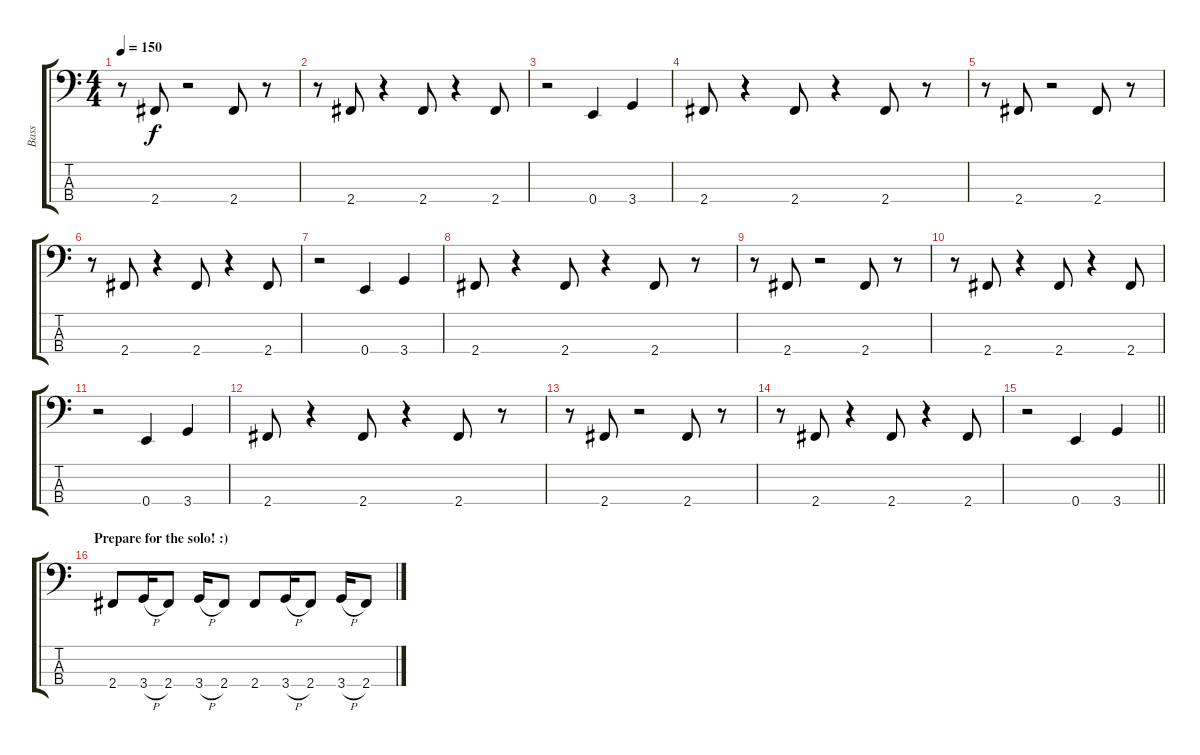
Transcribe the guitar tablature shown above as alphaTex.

\track ("Bass" "Bass") {instrument electricbassfinger}
\staff {score tabs}
\tuning (G2 D2 A1 E1) {hide}
\ts (4 4)
\tempo 150
\clef f4
\ks c
r.8{dy f} 2.4.8 r.2 2.4.8 r.8 |
r.8 2.4.8 r.4 2.4.8 r.4 2.4.8 |
r.2 0.4.4 3.4.4 |
2.4.8 r.4 2.4.8 r.4 2.4.8 r.8 |
r.8 2.4.8 r.2 2.4.8 r.8 |
r.8 2.4.8 r.4 2.4.8 r.4 2.4.8 |
r.2 0.4.4 3.4.4 |
2.4.8 r.4 2.4.8 r.4 2.4.8 r.8 |
r.8 2.4.8 r.2 2.4.8 r.8 |
r.8 2.4.8 r.4 2.4.8 r.4 2.4.8 |
r.2 0.4.4 3.4.4 |
2.4.8 r.4 2.4.8 r.4 2.4.8 r.8 |
r.8 2.4.8 r.2 2.4.8 r.8 |
r.8 2.4.8 r.4 2.4.8 r.4 2.4.8 |
\barLineRight lightlight
r.2 0.4.4 3.4.4 |
\section ("" "Prepare for the solo! :)")
2.4.8 3.4{h}.16 2.4.8 3.4{h}.16 2.4.8 2.4.8 3.4{h}.16 2.4.8 3.4{h}.16 2.4.8
